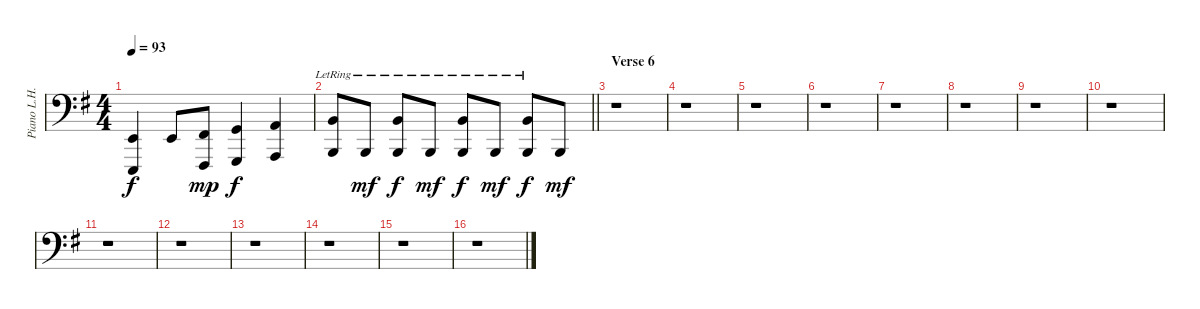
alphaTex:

\track ("Piano L.H. - Joost Van Den Broeck" "Piano L.H.") {instrument brightacousticpiano}
\staff {score}
\tuning (C4 G3 D3 A2 E2 E1) {hide}
\ts (4 4)
\tempo 93
\clef f4
\ks eminor
(0.5 0.6).4{dy f} 0.5.8 (2.5 2.6).8{dy mp} (3.5 3.6).4{dy f} (0.4 5.6).4 |
\barLineRight lightlight
(2.4{lr} 7.6{lr}).8 7.6{lr}.8{dy mf} (2.4{lr} 7.6{lr}).8{dy f} 7.6{lr}.8{dy mf} (2.4{lr} 7.6{lr}).8{dy f} 7.6{lr}.8{dy mf} (2.4{lr} 7.6{lr}).8{dy f} 7.6.8{dy mf} |
\section ("" "Verse 6")
r.1 |
r.1 |
r.1 |
r.1 |
r.1 |
r.1 |
r.1 |
r.1 |
r.1 |
r.1 |
r.1 |
r.1 |
r.1 |
r.1
